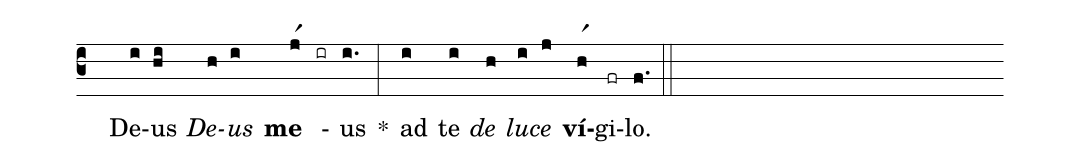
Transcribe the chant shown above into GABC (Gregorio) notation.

%%
(c3)
( )De(i)us(hi) <i>De</i>(h)<i>us</i>(i) <b>me</b>(jr1) -(ir) us(i.)  *(:)
ad(i) te(i) <i>de</i>(h) <i>lu</i>(i)<i>ce</i>(j) <b>ví</b>(hr1)gi(fr)lo.(f.) (::)
